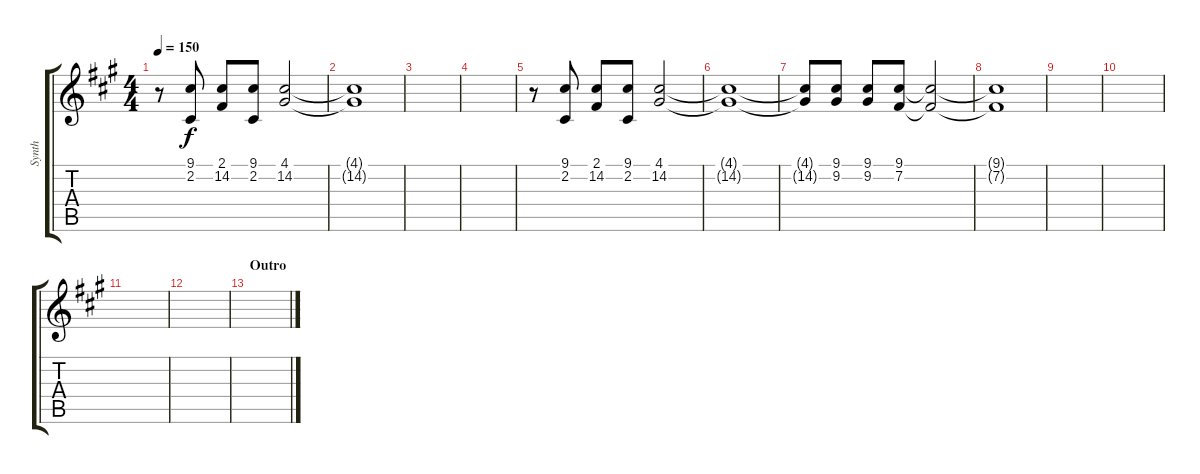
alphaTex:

\track ("Synth" "Synth") {instrument lead2sawtooth}
\staff {score tabs}
\tuning (E4 B3 G3 D3 A2 E2) {hide}
\ts (4 4)
\tempo 150
\clef g2
\ks f#minor
r.8{dy f} (9.1 2.2).8 (2.1 14.2).8 (9.1 2.2).8 (4.1 14.2).2 |
(4.1{t} 14.2{t}).1 |
|
|
r.8 (9.1 2.2).8 (2.1 14.2).8 (9.1 2.2).8 (4.1 14.2).2 |
(4.1{t} 14.2{t}).1 |
(4.1{t} 14.2{t}).8 (9.1 9.2).8 (9.1 9.2).8 (9.1 7.2).8 (9.1{t} 7.2{t}).2 |
(9.1{t} 7.2{t}).1 |
|
|
|
|
\section ("" "Outro")
